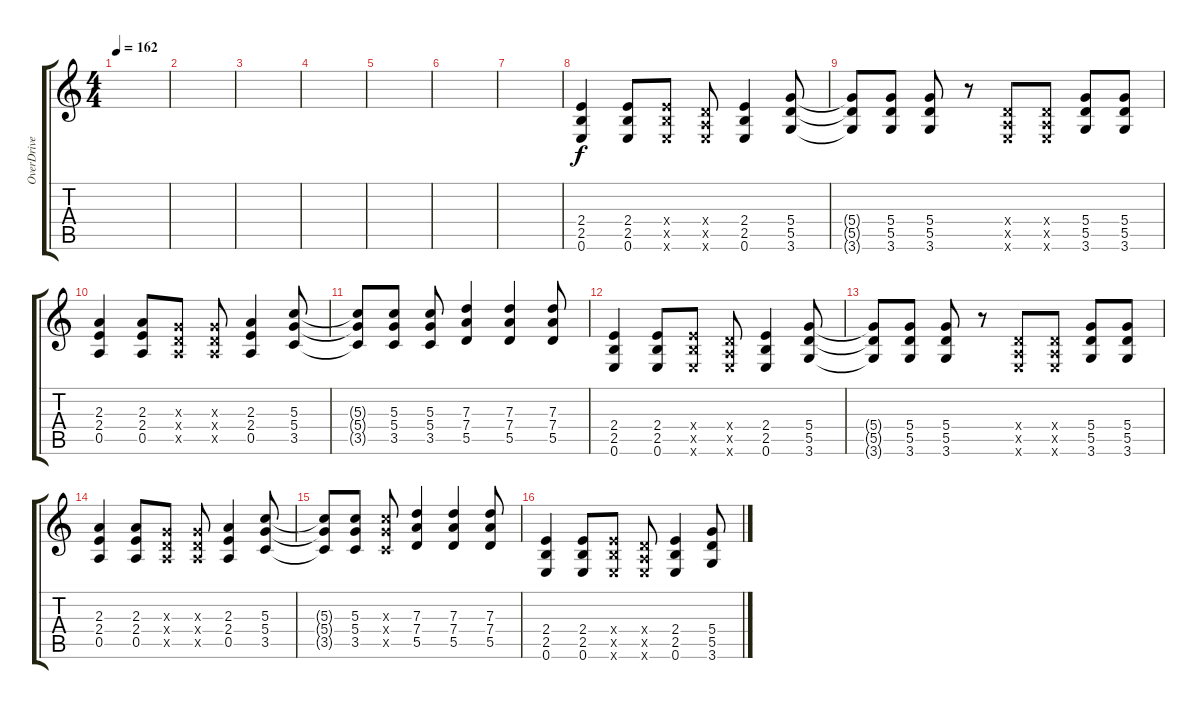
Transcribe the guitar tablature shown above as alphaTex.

\track ("OverDrive" "OverDrive") {instrument overdrivenguitar}
\staff {score tabs}
\tuning (E4 B3 G3 D3 A2 E2) {hide}
\ts (4 4)
\tempo 162
\clef g2
\ks c
|
|
|
|
|
|
|
(2.4 2.5 0.6).4 (2.4 2.5 0.6).8 (2.4{x} 2.5{x} 0.6{x}).8 (0.4{x} 0.5{x} 0.6{x}).8 (2.4 2.5 0.6).4 (5.4 5.5 3.6).8 |
(5.4{t} 5.5{t} 3.6{t}).8 (5.4 5.5 3.6).8 (5.4 5.5 3.6).8 r.8 (0.4{x} 0.5{x} 0.6{x}).8 (0.4{x} 0.5{x} 0.6{x}).8 (5.4 5.5 3.6).8 (5.4 5.5 3.6).8 |
(2.3 2.4 0.5).4 (2.3 2.4 0.5).8 (0.3{x} 0.4{x} 0.5{x}).8 (0.3{x} 0.4{x} 0.5{x}).8 (2.3 2.4 0.5).4 (5.3 5.4 3.5).8 |
(5.3{t} 5.4{t} 3.5{t}).8 (5.3 5.4 3.5).8 (5.3 5.4 3.5).8 (7.3 7.4 5.5).4 (7.3 7.4 5.5).4 (7.3 7.4 5.5).8 |
(2.4 2.5 0.6).4 (2.4 2.5 0.6).8 (2.4{x} 2.5{x} 0.6{x}).8 (0.4{x} 0.5{x} 0.6{x}).8 (2.4 2.5 0.6).4 (5.4 5.5 3.6).8 |
(5.4{t} 5.5{t} 3.6{t}).8 (5.4 5.5 3.6).8 (5.4 5.5 3.6).8 r.8 (0.4{x} 0.5{x} 0.6{x}).8 (0.4{x} 0.5{x} 0.6{x}).8 (5.4 5.5 3.6).8 (5.4 5.5 3.6).8 |
(2.3 2.4 0.5).4 (2.3 2.4 0.5).8 (0.3{x} 0.4{x} 0.5{x}).8 (0.3{x} 0.4{x} 0.5{x}).8 (2.3 2.4 0.5).4 (5.3 5.4 3.5).8 |
(5.3{t} 5.4{t} 3.5{t}).8 (5.3 5.4 3.5).8 (5.3{x} 5.4{x} 3.5{x}).8 (7.3 7.4 5.5).4 (7.3 7.4 5.5).4 (7.3 7.4 5.5).8 |
(2.4 2.5 0.6).4 (2.4 2.5 0.6).8 (2.4{x} 2.5{x} 0.6{x}).8 (0.4{x} 0.5{x} 0.6{x}).8 (2.4 2.5 0.6).4 (5.4 5.5 3.6).8
